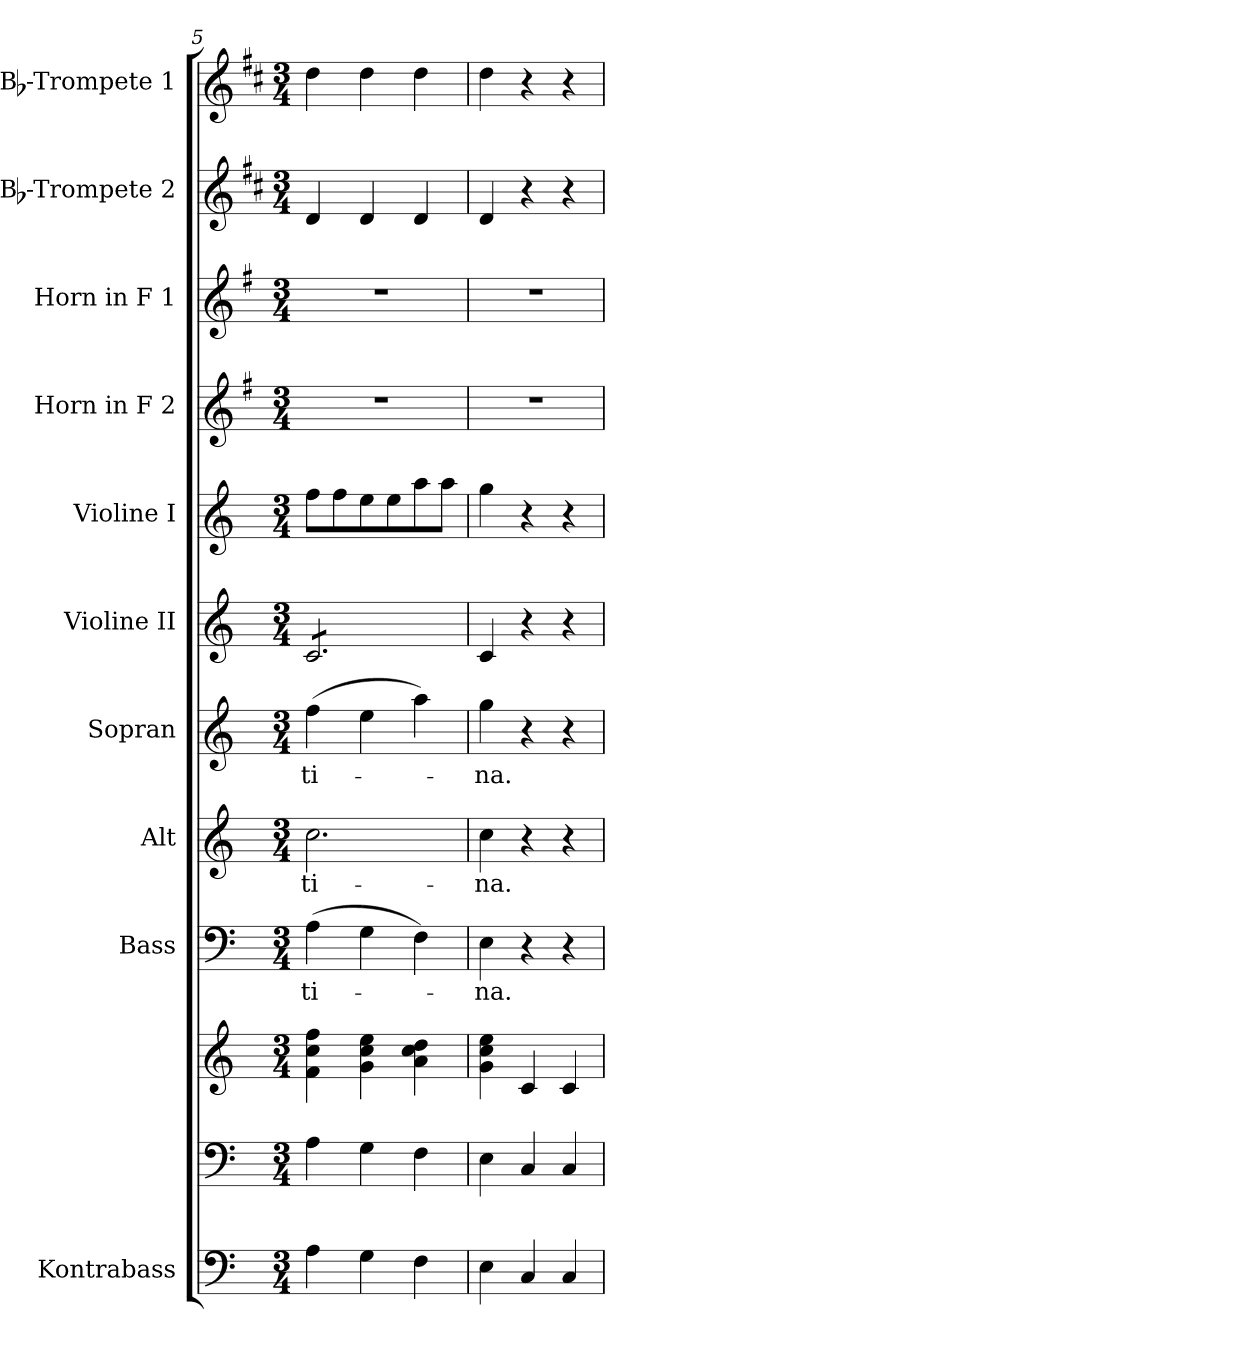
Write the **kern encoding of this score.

**kern	**kern	**kern	**kern	**text	**kern	**text	**kern	**text	**kern	**kern	**kern	**kern	**kern	**kern
*part11	*part10	*part10	*part9	*part9	*part8	*part8	*part7	*part7	*part6	*part5	*part4	*part3	*part2	*part1
*staff12	*staff11	*staff10	*staff9	*staff9	*staff8	*staff8	*staff7	*staff7	*staff6	*staff5	*staff4	*staff3	*staff2	*staff1
*I"Kontrabass	*	*	*I"Bass	*	*I"Alt	*	*I"Sopran	*	*I"Violine II	*I"Violine I	*I"Horn in F 2	*I"Horn in F 1	*I"Bb-Trompete 2	*I"Bb-Trompete 1
*I'Kb.	*	*	*I'B.	*	*I'A.	*	*I'S.	*	*I'Vl. II	*I'Vl. I	*	*	*I'Bb Trp. 2	*I'Bb Trp. 1
*clefF4	*clefF4	*clefG2	*clefF4	*	*clefG2	*	*clefG2	*	*clefG2	*clefG2	*clefG2	*clefG2	*clefG2	*clefG2
*ITrd7c12	*	*	*	*	*	*	*	*	*	*	*ITrd4c7	*ITrd4c7	*ITrd1c2	*ITrd1c2
*k[]	*k[]	*k[]	*k[]	*	*k[]	*	*k[]	*	*k[]	*k[]	*k[]	*k[]	*k[]	*k[]
*C:	*C:	*C:	*C:	*	*C:	*	*C:	*	*C:	*C:	*C:	*C:	*C:	*C:
*M3/4	*M3/4	*M3/4	*M3/4	*	*M3/4	*	*M3/4	*	*M3/4	*M3/4	*M3/4	*M3/4	*M3/4	*M3/4
=5	=5	=5	=5	=5	=5	=5	=5	=5	=5	=5	=5	=5	=5	=5
!	!	!	!	!LO:LY:b	!	!LO:LY:b	!	!LO:LY:b	!	!	!	!	!	!
*	*	*	*	*	*	*	*	*	*tremolo	*	*	*	*	*
4AA\	4A\	4f\ 4cc\ 4ff\	(>4A\	-ti-	2.cc\	-ti-	(>4ff\	-ti-	8c/L	8ff\L	2.r	2.r	4c/	4cc\
.	.	.	.	.	.	.	.	.	8c/	8ff\	.	.	.	.
4GG\	4G\	4g\ 4cc\ 4ee\	4G\	.	.	.	4ee\	.	8c/	8ee\	.	.	4c/	4cc\
.	.	.	.	.	.	.	.	.	8c/	8ee\	.	.	.	.
4FF\	4F\	4a\ 4cc\ 4dd\	4F\)	.	.	.	4aa\)	.	8c/	8aa\	.	.	4c/	4cc\
.	.	.	.	.	.	.	.	.	8c/J	8aa\J	.	.	.	.
*	*	*	*	*	*	*	*	*	*Xtremolo	*	*	*	*	*
=6	=6	=6	=6	=6	=6	=6	=6	=6	=6	=6	=6	=6	=6	=6
!	!	!	!	!LO:LY:b	!	!LO:LY:b	!	!LO:LY:b	!	!	!	!	!	!
4EE\	4E\	4g\ 4cc\ 4ee\	4E\	-na.	4cc\	-na.	4gg\	-na.	4c/	4gg\	2.r	2.r	4c/	4cc\
4CC/	4C/	4c/	4r	.	4r	.	4r	.	4r	4r	.	.	4r	4r
4CC/	4C/	4c/	4r	.	4r	.	4r	.	4r	4r	.	.	4r	4r
=	=	=	=	=	=	=	=	=	=	=	=	=	=	=
*-	*-	*-	*-	*-	*-	*-	*-	*-	*-	*-	*-	*-	*-	*-
